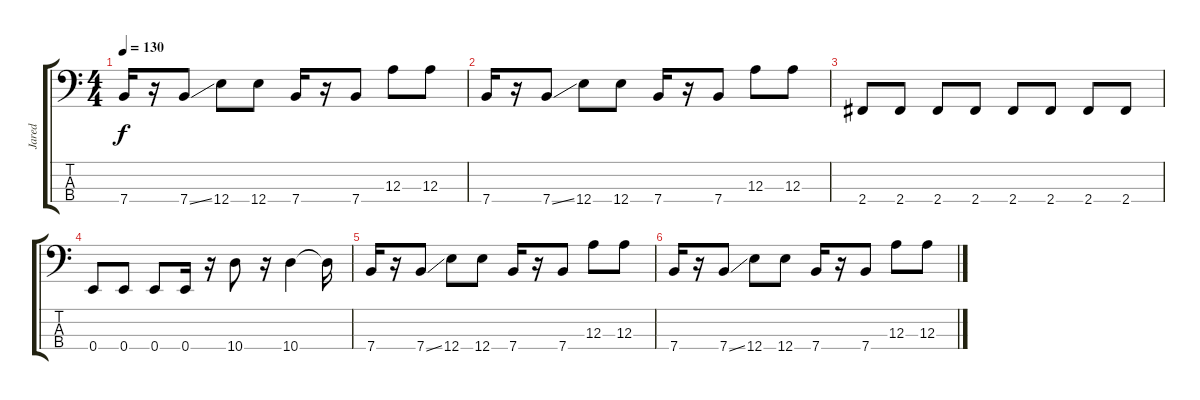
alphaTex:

\track ("Jared" "Jared") {instrument electricbassfinger}
\staff {score tabs}
\tuning (G2 D2 A1 E1) {hide}
\ts (4 4)
\tempo 130
\clef f4
\ks c
7.4.16{dy f} r.16 7.4{ss}.8 12.4.8 12.4.8 7.4.16 r.16 7.4.8 12.3.8 12.3.8 |
7.4.16 r.16 7.4{ss}.8 12.4.8 12.4.8 7.4.16 r.16 7.4.8 12.3.8 12.3.8 |
2.4.8 2.4.8 2.4.8 2.4.8 2.4.8 2.4.8 2.4.8 2.4.8 |
0.4.8 0.4.8 0.4.8 0.4.16 r.16 10.4.8 r.16 10.4.4 10.4{t}.16 |
7.4.16{volume 9} r.16 7.4{ss}.8 12.4.8 12.4.8 7.4.16{volume 6} r.16 7.4.8 12.3.8 12.3.8 |
7.4.16{volume 4} r.16 7.4{ss}.8 12.4.8 12.4.8 7.4.16{volume 1} r.16 7.4.8 12.3.8 12.3.8
